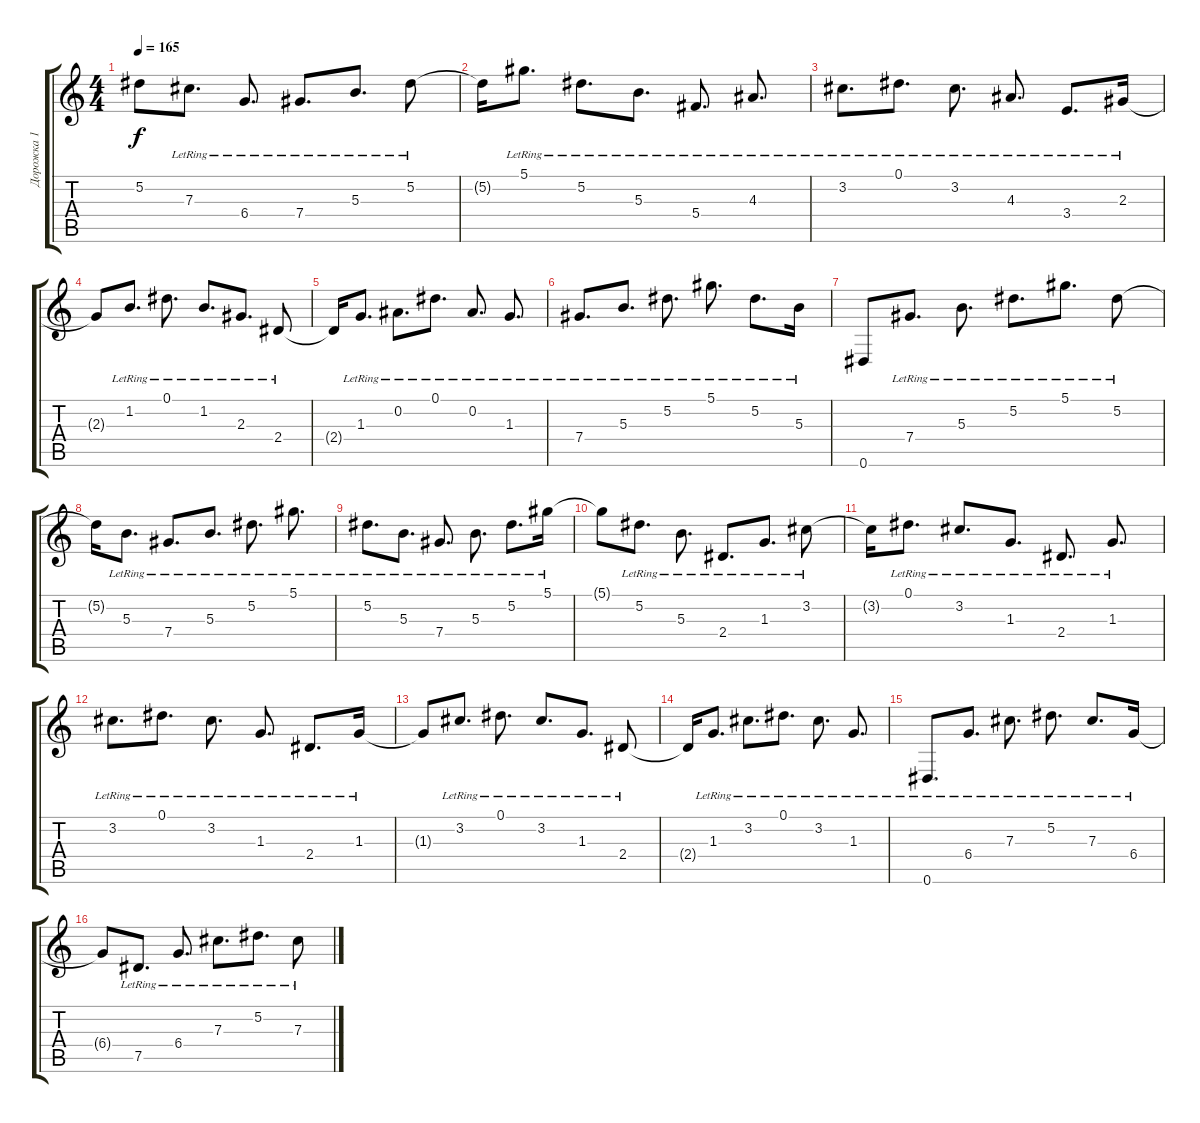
\track ("Дорожка 1" "Дорожка 1") {instrument acousticguitarsteel}
\staff {score tabs}
\tuning (Eb4 Bb3 Gb3 Db3 Ab2 Eb2) {hide}
\ts (4 4)
\tempo 165
\clef g2
\ks c
5.2{t}.8{dy f} 7.3{lr}.8{d} 6.4{lr}.8{d} 7.4{lr}.8{d} 5.3{lr}.8{d} 5.2{lr}.8 |
5.2{t}.16 5.1{lr}.8{d} 5.2{lr}.8{d} 5.3{lr}.8{d} 5.4{lr}.8{d} 4.3{lr}.8{d} |
3.2{lr}.8{d} 0.1{lr}.8{d} 3.2{lr}.8{d} 4.3{lr}.8{d} 3.4{lr}.8{d} 2.3{lr}.16 |
2.3{t}.8 1.2{lr}.8{d} 0.1{lr}.8{d} 1.2{lr}.8{d} 2.3{lr}.8{d} 2.4{lr}.8 |
2.4{t}.16 1.3{lr}.8{d} 0.2{lr}.8{d} 0.1{lr}.8{d} 0.2{lr}.8{d} 1.3{lr}.8{d} |
7.4{lr}.8{d} 5.3{lr}.8{d} 5.2{lr}.8{d} 5.1{lr}.8{d} 5.2{lr}.8{d} 5.3{lr}.16 |
0.6.8 7.4{lr}.8{d} 5.3{lr}.8{d} 5.2{lr}.8{d} 5.1{lr}.8{d} 5.2{lr}.8 |
5.2{t}.16 5.3{lr}.8{d} 7.4{lr}.8{d} 5.3{lr}.8{d} 5.2{lr}.8{d} 5.1{lr}.8{d} |
5.2{lr}.8{d} 5.3{lr}.8{d} 7.4{lr}.8{d} 5.3{lr}.8{d} 5.2{lr}.8{d} 5.1{lr}.16 |
5.1{t}.8 5.2{lr}.8{d} 5.3{lr}.8{d} 2.4{lr}.8{d} 1.3{lr}.8{d} 3.2{lr}.8 |
3.2{t}.16 0.1{lr}.8{d} 3.2{lr}.8{d} 1.3{lr}.8{d} 2.4{lr}.8{d} 1.3{lr}.8{d} |
3.2{lr}.8{d} 0.1{lr}.8{d} 3.2{lr}.8{d} 1.3{lr}.8{d} 2.4{lr}.8{d} 1.3{lr}.16 |
1.3{t}.8 3.2{lr}.8{d} 0.1{lr}.8{d} 3.2{lr}.8{d} 1.3{lr}.8{d} 2.4{lr}.8 |
2.4{t}.16 1.3{lr}.8{d} 3.2{lr}.8{d} 0.1{lr}.8{d} 3.2{lr}.8{d} 1.3{lr}.8{d} |
0.6{lr}.8{d} 6.4{lr}.8{d} 7.3{lr}.8{d} 5.2{lr}.8{d} 7.3{lr}.8{d} 6.4{lr}.16 |
6.4{t}.8 7.5{lr}.8{d} 6.4{lr}.8{d} 7.3{lr}.8{d} 5.2{lr}.8{d} 7.3{lr}.8
